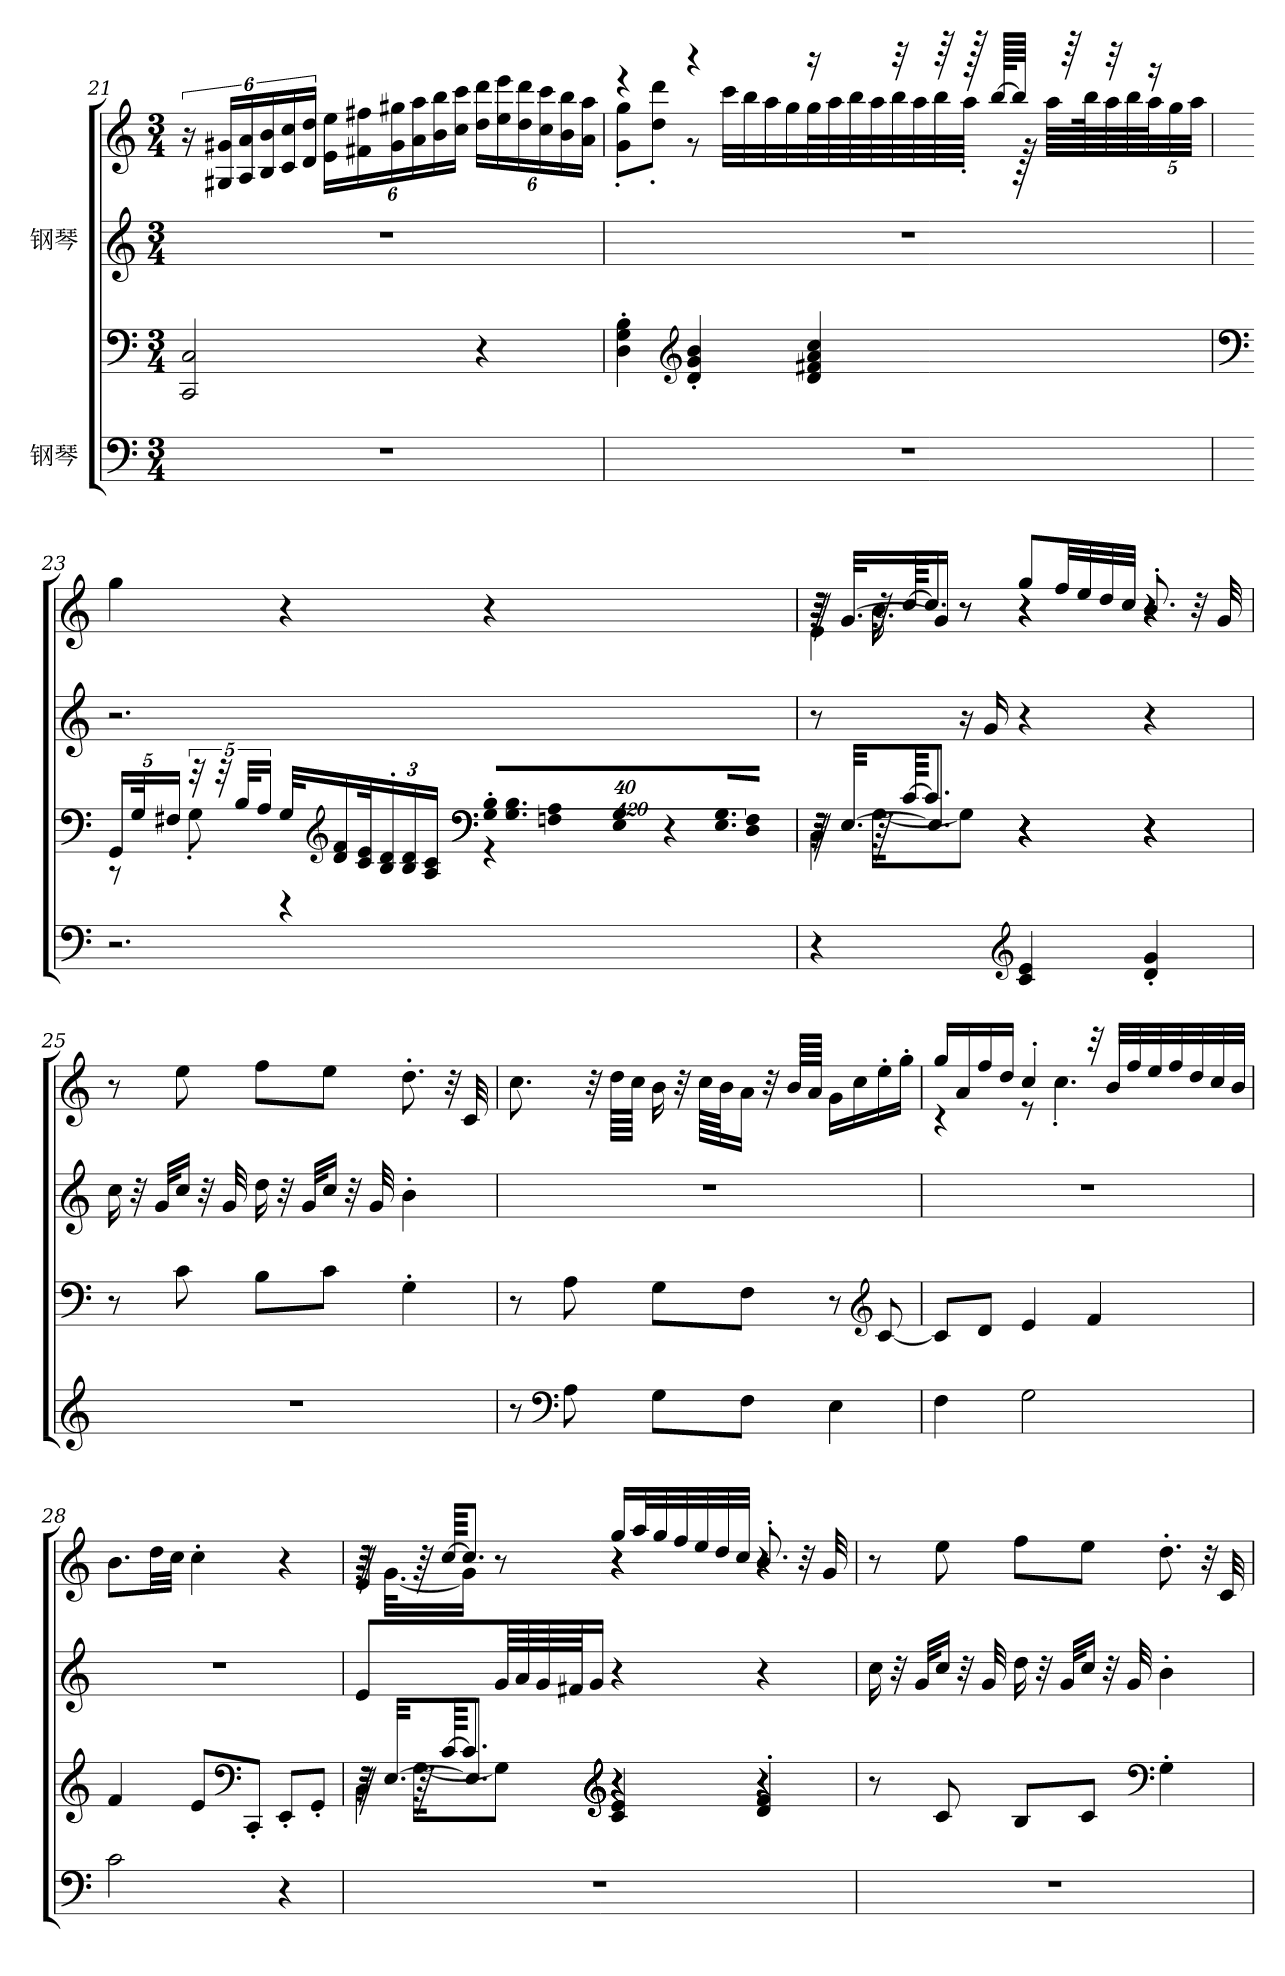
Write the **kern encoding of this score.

**kern	**kern	**kern	**kern
*part2	*part2	*part1	*part1
*staff4	*staff3	*staff2	*staff1
*I"钢琴	*	*I"钢琴	*
!!LO:PB:g=z
*clefF4	*clefF4	*clefG2	*clefG2
*k[]	*k[]	*k[]	*k[]
*M3/4	*M3/4	*M3/4	*M3/4
=21	=21	=21	=21
2.r	2CC/ 2C/	2.r	24r
.	.	.	24G#X/ 24g#X/LL
.	.	.	24A/ 24a/
*	*	*	*Xbrackettup
.	.	.	24B/ 24b/
.	.	.	24c/ 24cc/
.	.	.	24d/ 24dd/JJ
.	.	.	24e\ 24ee\LL
.	.	.	24f#X\ 24ff#X\
.	.	.	24g#\ 24gg#X\
.	.	.	24a\ 24aa\
.	.	.	24b\ 24bb\
.	.	.	24cc\ 24ccc\JJ
.	4r	.	24dd\ 24ddd\LL
.	.	.	24ee\ 24eee\
.	.	.	24dd\ 24ddd\
.	.	.	24cc\ 24ccc\
.	.	.	24b\ 24bb\
.	.	.	24a\ 24aa\JJ
!!LO:LB:g=z
=22	=22	=22	=22
*	*	*	*^
2.r	4D\' 4G\' 4B\'	2.r	4r	8g\' 8gg\'L
.	.	.	.	8dd\' 8ddd\'J
*	*clefG2	*	*	*
.	4d/' 4g/' 4b/'	.	4r	8r
.	.	.	.	32ccc\LLL
.	.	.	.	32bb\
.	.	.	.	32aa\
.	.	.	.	32gg\
.	4d/ 4f#X/ 4a/ 4cc/	.	16r	64gg\L
.	.	.	.	64aa\
.	.	.	.	64bb\
.	.	.	.	64aa\
.	.	.	32r	64bb\
.	.	.	.	64aa\
.	.	.	64r	64bb\
.	.	.	128r	64aa'\JJJJ
.	.	.	[128bb/KLLLL	.
.	.	.	64bb/JJJJ]	128r
.	.	.	.	64aa\LLLL
.	.	.	64r	.
.	.	.	.	128bb\K
.	.	.	32r	64aa\
.	.	.	.	64bb\
.	.	.	16r	80aa\J
.	.	.	.	40gg\
.	.	.	.	40aa\JJJ
*	*	*	*v	*v
!!LO:LB:g=z
=23	=23	=23	=23
*	*clefF4	*	*
*	*^	*	*
2.r	20GG/LL	8r	2.r	4gg\
.	40G/K	.	.	.
.	20F#X/JJ	.	.	.
.	40r	8G'\	.	.
.	40r	.	.	.
.	40B/KLL	.	.	.
.	20A/JJ	.	.	.
.	32G/KLL	4r	.	4r
*	*clefG2	*	*	*
.	16d/ 16f/	.	.	.
.	32c/ 32e/K	.	.	.
*	*Xbrackettup	*	*	*
.	24B/' 24d/'	.	.	.
.	24B/ 24d/	.	.	.
.	24A/ 24c/JJ	.	.	.
*	*clefF4	*	*	*
*	*brackettup	*	*	*
!	!LO:N:vis=32	!	!	!
.	640%23G/' 640%23B/'LLL	4r	.	4r
!	!LO:N:vis=32.	!	!	!
.	1920%103G/ 1920%103B/	.	.	.
!	!LO:N:vis=32	!	!	!
.	640%23Fn/ 640%23A/	.	.	.
!	!LO:N:vis=256%9	!	!	!
.	960%17E/ 960%17G/JJJk	.	.	.
!	!LO:N:vis=64	!	!	!
.	960%17r	.	.	.
!	!LO:N:vis=32.	!	!	!
.	1920%103E/ 1920%103G/LLL	.	.	.
!	!LO:N:vis=32	!	!	!
.	640%23D/ 640%23F/JJJ	.	.	.
1920ryy	.	1920ryy	1920ryy	1920ryy
!!LO:PB:g=z
=24	=24	=24	=24	=24
*	*^	*	*	*^
*	*	*	*^	*	*	*^
*	*	*	*	*	*	*	*	*^
4r	32r	32r	64r	4C\	8r	32r	32r	64r	4e\
.	.	.	[32.E/KKL	.	.	.	.	[32.g/KLL	.
.	64r	[16.G\KL	.	.	.	64r	16.b\	.	.
.	[64c/KKKL	.	.	.	.	[64cc/KKKL	.	.	.
.	8.c/J]	.	8.E/J]	.	.	8.cc/J]	.	16g/JJ]	.
.	.	8G\J]	.	.	16r	.	8r	8r	.
.	.	.	.	.	16g/	.	.	.	.
*clefG2	*	*	*	*	*	*	*	*	*
4c/ 4e/	4r	4r	4r	4r	4r	8gg/L	4r	4r	4r
.	.	.	.	.	.	32ff/LL	.	.	.
.	.	.	.	.	.	32ee/	.	.	.
.	.	.	.	.	.	32dd/	.	.	.
.	.	.	.	.	.	32cc/JJJ	.	.	.
4d/' 4g/'	4r	4r	4r	4r	4r	8.b'/	4r	4r	4r
.	.	.	.	.	.	32r	.	.	.
.	.	.	.	.	.	32g/	.	.	.
*	*v	*v	*v	*v	*	*v	*v	*v	*v
=25	=25	=25	=25
2.r	8r	16cc\	8r
.	.	32r	.
.	.	32g/KLL	.
.	8c\	16cc/JJ	8ee\
.	.	32r	.
.	.	32g/	.
.	8B\L	16dd\	8ff\L
.	.	32r	.
.	.	32g/KLL	.
.	8c\J	16cc/JJ	8ee\J
.	.	32r	.
.	.	32g/	.
.	4G'\	4b'\	8.dd'\
.	.	.	32r
.	.	.	32c/
!!LO:LB:g=z
=26	=26	=26	=26
8r	8r	2.r	8.cc\
*clefF4	*	*	*
8A\	8A\	.	.
.	.	.	32r
.	.	.	64dd\LLLL
.	.	.	64cc\JJJJ
8G\L	8G\L	.	16b\
.	.	.	32r
.	.	.	64cc\LLLL
.	.	.	64b\JJ
8F\J	8F\J	.	16a\JJ
.	.	.	32r
.	.	.	64b/LLLL
.	.	.	64a/JJJJ
4E\	8r	.	16g\LL
.	.	.	16cc\
*	*clefG2	*	*
.	[8c/	.	16ee'\
.	.	.	16gg'\JJ
=27	=27	=27	=27
*	*	*	*^
4F\	8c/L]	2.r	16gg/LL	4r
.	.	.	16a/	.
.	8d/J	.	16ff/	.
.	.	.	16dd/JJ	.
2G\	4e/	.	4cc'/	8r
.	.	.	.	4.cc'\
.	4f/	.	32r	.
.	.	.	32b/LLL	.
.	.	.	32ff/	.
.	.	.	32ee/	.
.	.	.	32ff/	.
.	.	.	32dd/	.
.	.	.	32cc/	.
.	.	.	32b/JJJ	.
*	*	*	*v	*v
=28	=28	=28	=28
2c\	4f/	2.r	8.b\L
.	.	.	32dd\LL
.	.	.	32cc\JJJ
.	8e/L	.	4cc'\
*	*clefF4	*	*
.	8CC'/J	.	.
4r	8EE'/L	.	4r
.	8GG'/J	.	.
!!LO:LB:g=z
=29	=29	=29	=29
*	*^	*	*^
*	*	*^	*	*	*^
*	*	*	*^	*	*	*	*
2.r	32r	32r	64r	4C\	8e/L	32r	64r	4e/
.	.	.	[32.E/KKL	.	.	.	[32.g\KLL	.
.	64r	[16.G\KL	.	.	.	64r	.	.
.	[64c/KKKL	.	.	.	.	[64cc/KKKL	.	.
.	8.c/J]	.	8.E/J]	.	.	8.cc/J]	16g\JJ]	.
.	.	8G\J]	.	.	64g/LLL	.	8r	.
.	.	.	.	.	64a/	.	.	.
.	.	.	.	.	64g/	.	.	.
.	.	.	.	.	64f#X/JJ	.	.	.
.	.	.	.	.	16g/JJ	.	.	.
*	*clefG2	*	*	*	*	*	*	*
.	4c/ 4e/	4r	4r	4r	4r	16gg/LL	4r	4r
.	.	.	.	.	.	32aa/L	.	.
.	.	.	.	.	.	32gg/	.	.
.	.	.	.	.	.	32ff/	.	.
.	.	.	.	.	.	32ee/	.	.
.	.	.	.	.	.	32dd/	.	.
.	.	.	.	.	.	32cc/JJJ	.	.
.	4d/' 4f/'	4r	4r	4r	4r	8.b'/	4r	4r
.	.	.	.	.	.	32r	.	.
.	.	.	.	.	.	32g/	.	.
*	*v	*v	*v	*v	*	*v	*v	*v
=30	=30	=30	=30
2.r	8r	16cc\	8r
.	.	32r	.
.	.	32g/KLL	.
.	8c/	16cc/JJ	8ee\
.	.	32r	.
.	.	32g/	.
.	8B/L	16dd\	8ff\L
.	.	32r	.
.	.	32g/KLL	.
.	8c/J	16cc/JJ	8ee\J
.	.	32r	.
.	.	32g/	.
*	*clefF4	*	*
.	4G'\	4b'\	8.dd'\
.	.	.	32r
.	.	.	32c/
=	=	=	=
*-	*-	*-	*-
